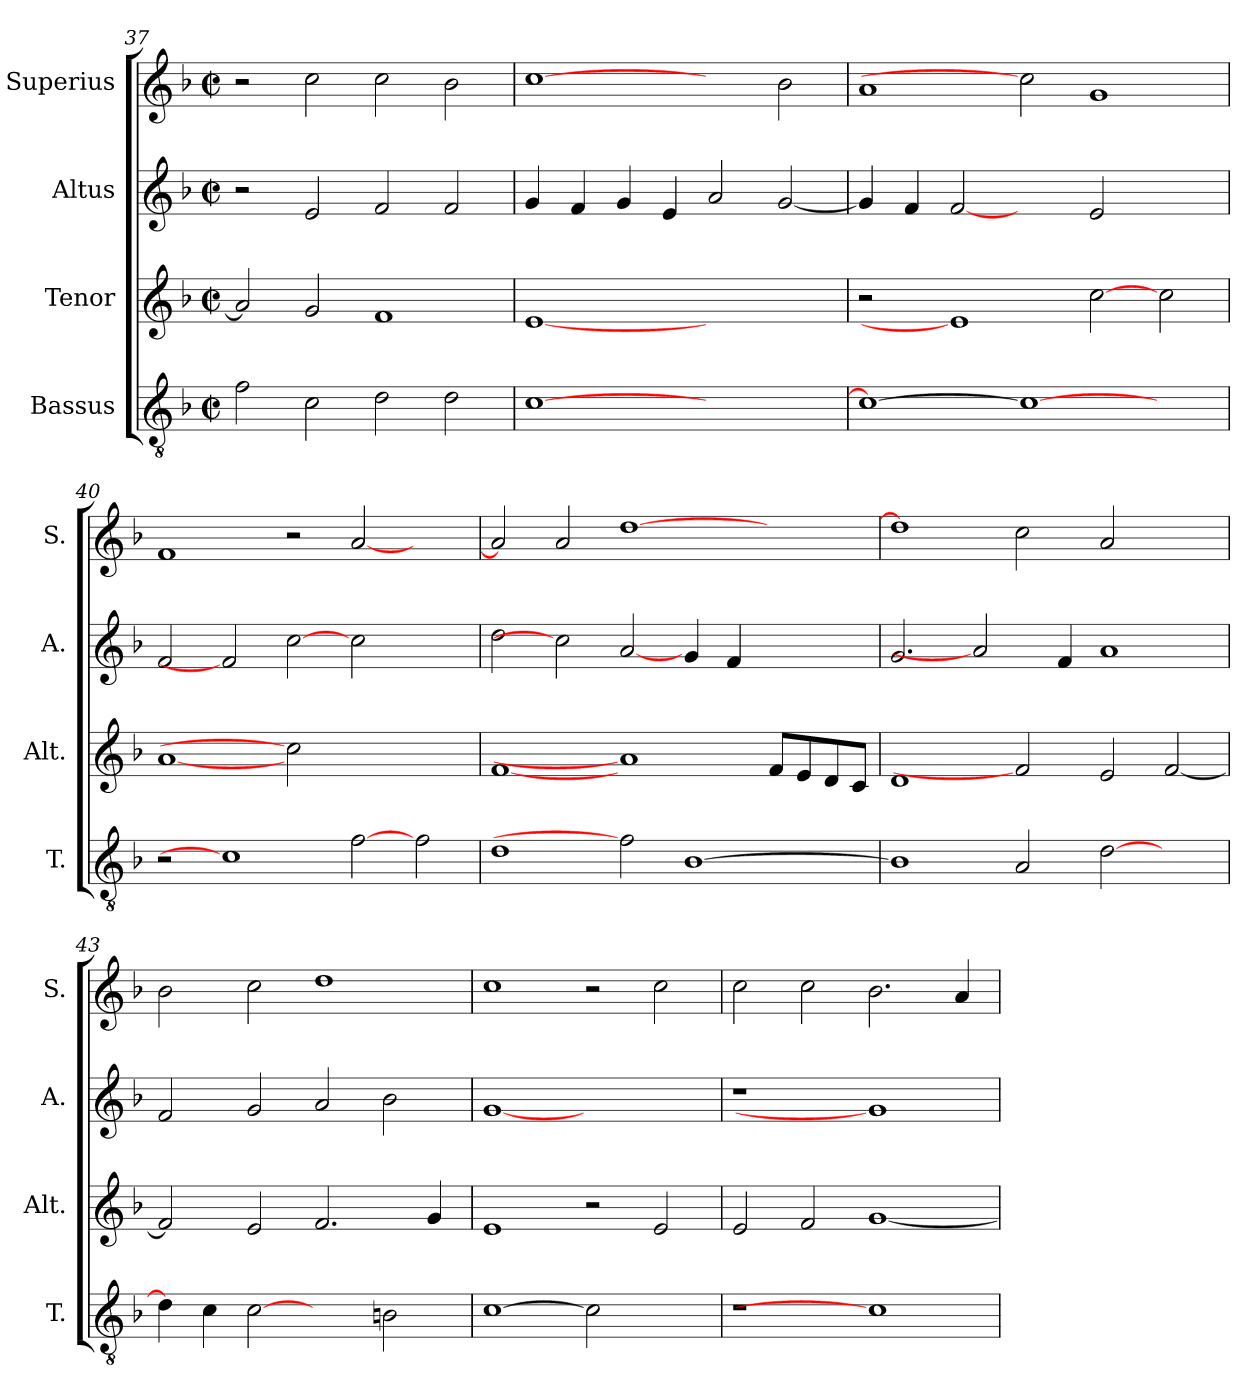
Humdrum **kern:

**kern	**kern	**kern	**kern
*part4	*part3	*part2	*part1
*staff4	*staff3	*staff2	*staff1
*I"Bassus	*I"Tenor	*I"Altus	*I"Superius
*I'T.	*I'Alt.	*I'A.	*I'S.
!!LO:LB:g=z
*clefGv2	*clefG2	*clefG2	*clefG2
*ITrd7c12	*	*	*
*k[b-]	*k[b-]	*k[b-]	*k[b-]
*F:	*F:	*F:	*F:
*M2/2	*M2/2	*M2/2	*M2/2
*met(c|)	*met(c|)	*met(c|)	*met(c|)
=37	=37	=37	=37
2Fi\	2ai/]	2r	2r
2Ci\	2gi/	2ei/	2cci\
2Di\	1fi	2fi/	2cci\
2Di\	.	2fi/	2b-i\
=38	=38	=38	=38
[>1Ci	[1ei	4gi/	[1cci
.	.	4fi/	.
.	.	4gi/	.
.	.	4ei/	.
1ryy	1ryy	2ai/	2ryy
.	.	[<2gi/	2b-i\
=39	=39	=39	=39
1Ci_>	2r	4gi/]	1ai
.	.	4fi/	.
.	1ei]	[2fi	.
1Ci_	.	2ryy	2cci]
.	[2cci	2ei/	1gi
2ryy	2cci\	2ryy	.
=40	=40	=40	=40
2r	[1ai	2fi/	1fi
1Ci]	.	2fi]	.
.	2cci]	[2cci	2r
[2Fi	1ryy	2cci\	[<2ai/
2Fi\	.	2ryy	2ryy
=41	=41	=41	=41
1Di	[1fi	2ddi\	2ai/]
.	.	2cci]	2ai/
2Fi]	1ai]	[2ai	[>1ddi
[>1BB-i	.	4gi/	.
.	.	4fi/	.
.	8fi/L	2ryy	2ryy
.	8ei/	.	.
.	8di/	.	.
.	8ci/J	.	.
!!LO:PB:g=z
=42	=42	=42	=42
1BB-i]	1di	2.gi/	1ddi]
.	.	2ai]	.
2AAi/	2fi]	.	2cci\
.	.	4fi/	.
[>2Di\	2ei/	1ai	2ai/
2ryy	[<2fi/	.	2ryy
=43	=43	=43	=43
4Di\]	2fi/]	2fi/	2b-i\
4Ci\	.	.	.
[2Ci	2ei/	2gi/	2cci\
2ryy	2.fi/	2ai/	1ddi
2BBni\	.	2b-i\	.
.	4gi/	.	.
=44	=44	=44	=44
[1Ci	1ei	[1gi	1cci
2Ci]	2r	1ryy	2r
2ryy	2ei/	.	2cci\
=45	=45	=45	=45
!LO:N:vis=1	!	!LO:N:vis=1	!
1r	2ei/	1r	2cci\
.	2fi/	.	2cci\
1Ci]	[<1gi	1gi]	2.b-i\
.	.	.	4ai/
=	=	=	=
*-	*-	*-	*-
